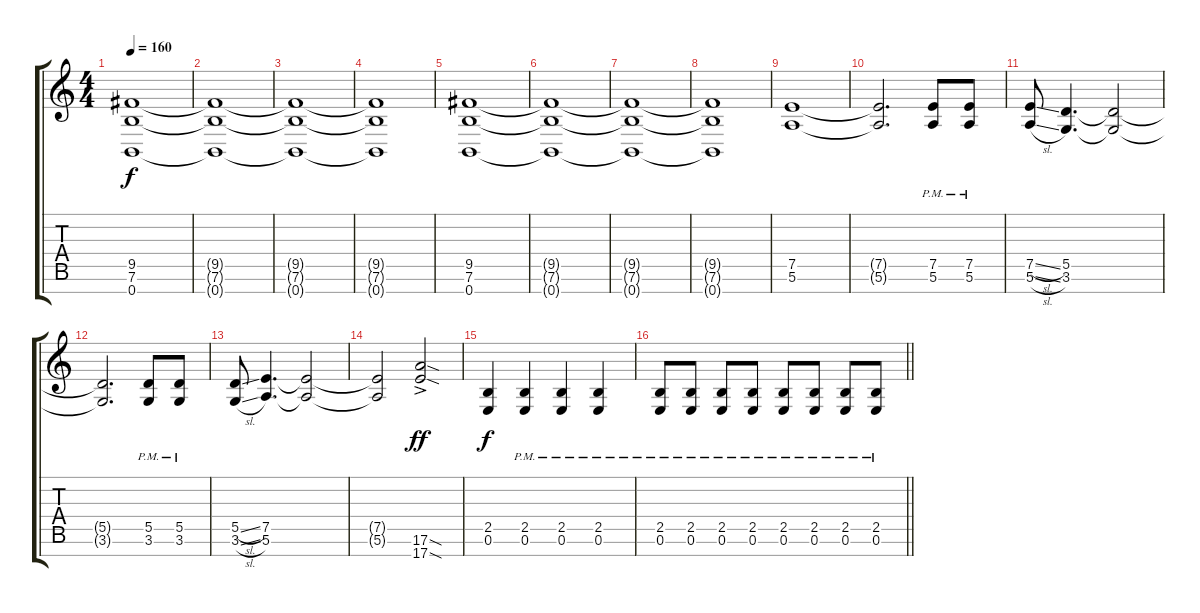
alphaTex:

\track (" " " ") {instrument distortionguitar}
\staff {score tabs}
\tuning (E4 B3 G3 D3 A2 E2 B1) {hide}
\ts (4 4)
\tempo 160
\clef g2
\ks c
(9.5 7.6 0.7).1{dy f} |
(9.5{t} 7.6{t} 0.7{t}).1 |
(9.5{t} 7.6{t} 0.7{t}).1 |
(9.5{t} 7.6{t} 0.7{t}).1 |
(9.5 7.6 0.7).1 |
(9.5{t} 7.6{t} 0.7{t}).1 |
(9.5{t} 7.6{t} 0.7{t}).1 |
(9.5{t} 7.6{t} 0.7{t}).1 |
(7.5 5.6).1 |
(7.5{t} 5.6{t}).2{d} (7.5{pm} 5.6{pm}).8 (7.5{pm} 5.6{pm}).8 |
(7.5{sl} 5.6{sl}).8 (5.5 3.6).4{d} (5.5{t} 3.6{t}).2 |
(5.5{t} 3.6{t}).2{d} (5.5{pm} 3.6{pm}).8 (5.5{pm} 3.6{pm}).8 |
(5.5{sl} 3.6{sl}).8 (7.5 5.6).4{d} (7.5{t} 5.6{t}).2 |
(7.5{t} 5.6{t}).2 (17.6{sod ac} 17.7{sod ac}).2{dy ff} |
(2.5 0.6).4{dy f} (2.5{pm} 0.6{pm}).4 (2.5{pm} 0.6{pm}).4 (2.5{pm} 0.6{pm}).4 |
\barLineRight lightlight
(2.5{pm} 0.6{pm}).8 (2.5{pm} 0.6{pm}).8 (2.5{pm} 0.6{pm}).8 (2.5{pm} 0.6{pm}).8 (2.5{pm} 0.6{pm}).8 (2.5{pm} 0.6{pm}).8 (2.5{pm} 0.6{pm}).8 (2.5{pm} 0.6{pm}).8
